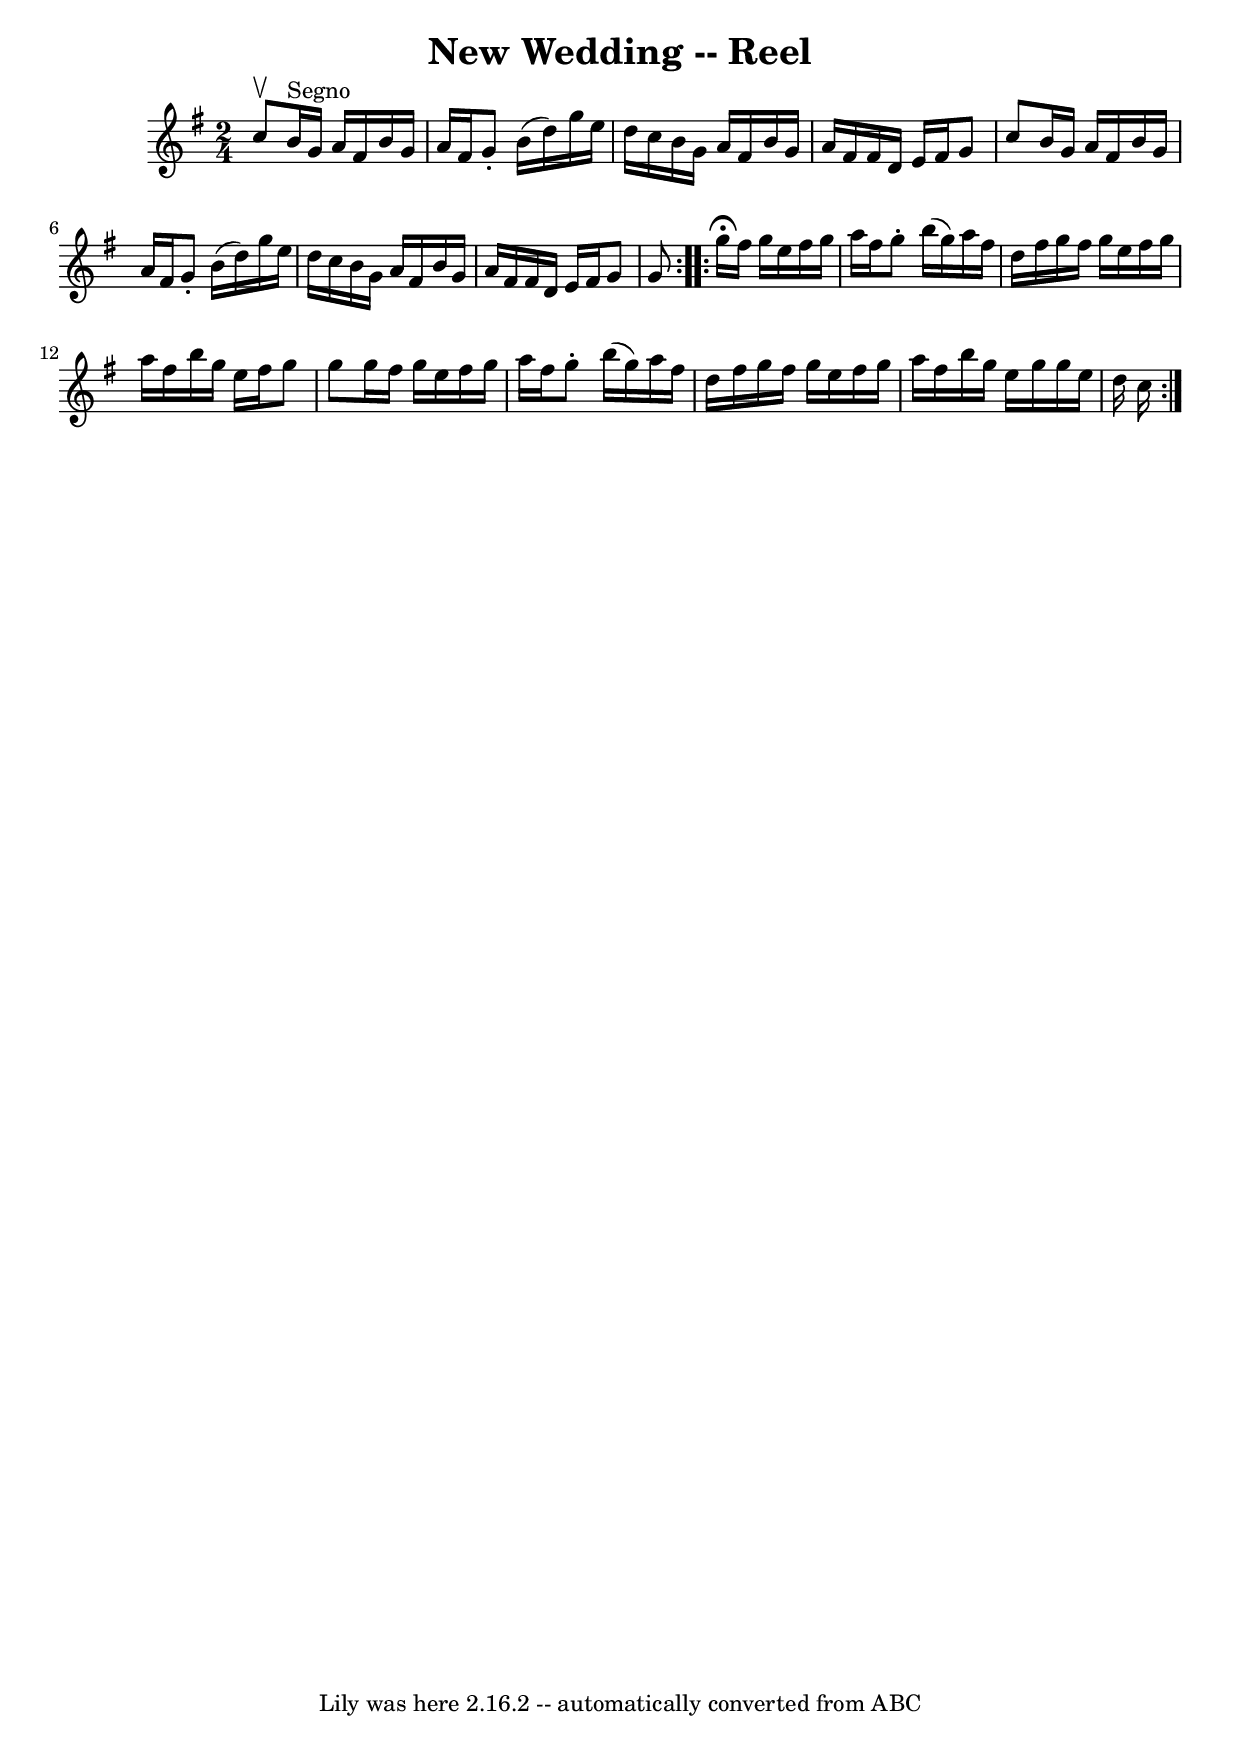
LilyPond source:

\version "2.7.40"
\include "Mammoth.ily"
\header {
	%% book = "Ryan's Mammoth Collection"
	crossRefNumber = "1"
	footnotes = "\\\\192"
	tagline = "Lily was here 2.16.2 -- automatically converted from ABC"
	title = "New Wedding -- Reel"
}
voicedefault =  {


\repeat volta 2 {
\time 2/4 
\key g \major c''8^\upbow   |
 b'16^"Segno" g'16    
a'16 fis'16 b'16 g'16 a'16 fis'16    |
 g'8 -. b'16 (
 d''16) g''16 e''16 d''16 c''16    |
 b'16 g'16    
a'16 fis'16 b'16 g'16 a'16 fis'16    |
 fis'16 d'16   
 e'16 fis'16 g'8 c''8    |
 b'16 g'16 a'16 fis'16   
 b'16 g'16 a'16 fis'16    |
 g'8 -. b'16 (d''16)   
g''16 e''16 d''16 c''16    |
 b'16 g'16 a'16 fis'16   
 b'16 g'16 a'16 fis'16    |
 fis'16 d'16 e'16 fis'16  
 g'8 g'8    }     \repeat volta 2 { g''16^\fermata fis''16 g''16    
e''16 fis''16 g''16 a''16 fis''16    |
 g''8 -. b''16 (
g''16) a''16 fis''16 d''16 fis''16    |
 g''16 fis''16 
 g''16 e''16 fis''16 g''16 a''16 fis''16    |
 b''16   
 g''16 e''16 fis''16 g''8 g''8    |
 g''16 fis''16    
g''16 e''16 fis''16 g''16 a''16 fis''16    |
 g''8 -.   
b''16 (g''16) a''16 fis''16 d''16 fis''16    |
 g''16  
 fis''16 g''16 e''16 fis''16 g''16 a''16 fis''16    |
 
 b''16 g''16 e''16 g''16 g''16 e''16 d''16 c''16        } 
  
}

\score{
    <<

	\context Staff="default"
	{
	    \voicedefault 
	}

    >>
	\layout {
	}
	\midi {}
}
